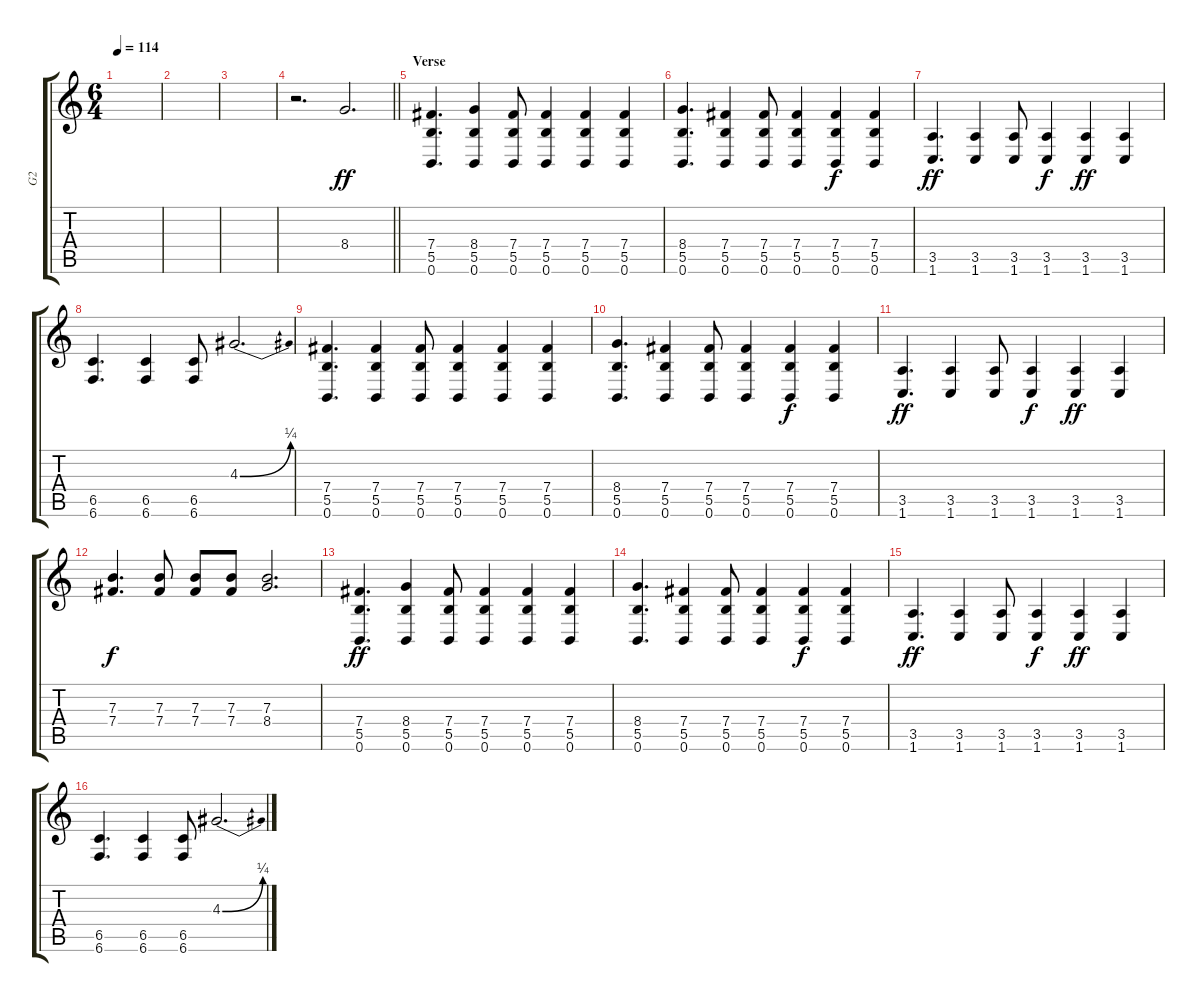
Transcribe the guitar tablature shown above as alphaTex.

\track ("G2" "G2") {instrument distortionguitar}
\staff {score tabs}
\tuning (Db4 Ab3 E3 B2 Gb2 B1) {hide}
\ts (6 4)
\tempo 114
\clef g2
\ks c
|
|
|
\barLineRight lightlight
r.2{d} 8.4.2{d dy ff} |
\section ("" "Verse")
(7.4 5.5 0.6).4{d} (8.4 5.5 0.6).4 (7.4 5.5 0.6).8 (7.4 5.5 0.6).4 (7.4 5.5 0.6).4 (7.4 5.5 0.6).4 |
(8.4 5.5 0.6).4{d} (7.4 5.5 0.6).4 (7.4 5.5 0.6).8 (7.4 5.5 0.6).4 (7.4 5.5 0.6).4{dy f} (7.4 5.5 0.6).4 |
(3.5 1.6).4{d dy ff} (3.5 1.6).4 (3.5 1.6).8 (3.5 1.6).4{dy f} (3.5 1.6).4{dy ff} (3.5 1.6).4 |
(6.5 6.6).4{d} (6.5 6.6).4 (6.5 6.6).8 4.3{be (bend 0 0 60 1)}.2{d} |
(7.4 5.5 0.6).4{d} (7.4 5.5 0.6).4 (7.4 5.5 0.6).8 (7.4 5.5 0.6).4 (7.4 5.5 0.6).4 (7.4 5.5 0.6).4 |
(8.4 5.5 0.6).4{d} (7.4 5.5 0.6).4 (7.4 5.5 0.6).8 (7.4 5.5 0.6).4 (7.4 5.5 0.6).4{dy f} (7.4 5.5 0.6).4 |
(3.5 1.6).4{d dy ff} (3.5 1.6).4 (3.5 1.6).8 (3.5 1.6).4{dy f} (3.5 1.6).4{dy ff} (3.5 1.6).4 |
(7.3 7.4).4{d dy f} (7.3 7.4).8 (7.3 7.4).8 (7.3 7.4).8 (7.3 8.4).2{d} |
(7.4 5.5 0.6).4{d dy ff} (8.4 5.5 0.6).4 (7.4 5.5 0.6).8 (7.4 5.5 0.6).4 (7.4 5.5 0.6).4 (7.4 5.5 0.6).4 |
(8.4 5.5 0.6).4{d} (7.4 5.5 0.6).4 (7.4 5.5 0.6).8 (7.4 5.5 0.6).4 (7.4 5.5 0.6).4{dy f} (7.4 5.5 0.6).4 |
(3.5 1.6).4{d dy ff} (3.5 1.6).4 (3.5 1.6).8 (3.5 1.6).4{dy f} (3.5 1.6).4{dy ff} (3.5 1.6).4 |
(6.5 6.6).4{d} (6.5 6.6).4 (6.5 6.6).8 4.3{be (bend 0 0 60 1)}.2{d}
